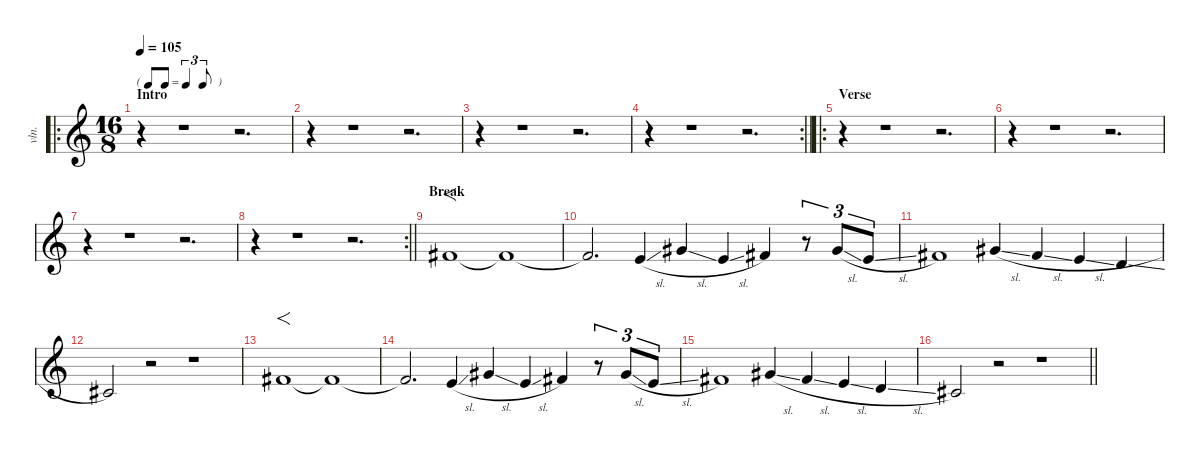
\defaultSystemsLayout 4
\hideDynamics
\bracketExtendMode nobrackets
\otherSystemsTrackNameOrientation horizontal
\track ("Ondes Martenot" "vln.") {instrument synthstrings1}
\staff {score}
\tuning (E4 B3 G3 D3 A2 E2)
\ro
\ts (16 8)
\beaming (8 2 2 2 10)
\tf triplet8th
\section ("" "Intro")
\tempo 105
\clef g2
\ks c
r.4{dy f instrument synthstrings1 beam Down} r.1{beam Down} r.2{d beam Down} |
r.4{beam Down} r.1{beam Down} r.2{d beam Down} |
r.4{beam Down} r.1{beam Down} r.2{d beam Down} |
\rc 2
\barLineRight lightlight
r.4{beam Down} r.1{beam Down} r.2{d beam Down} |
\ro
\section ("" "Verse")
r.4{beam Down} r.1{beam Down} r.2{d beam Down} |
r.4{beam Down} r.1{beam Down} r.2{d beam Down} |
r.4{beam Down} r.1{beam Down} r.2{d beam Down} |
\rc 2
\barLineRight lightlight
r.4{beam Down} r.1{beam Down} r.2{d beam Down} |
\section ("" "Break")
7.2{acc #}.1{f beam Up} 7.2{t acc #}.1{beam Up} |
7.2{t acc #}.2{d beam Up} 5.2{sl}.4{beam Up} 9.2{sl acc #}.4{beam Up} 5.2{sl}.4{beam Up} 7.2{acc #}.4{beam Up} r.8{tu (3 2) beam Up} 9.2{sl acc #}.8{tu (3 2) beam Up} 5.2{sl}.8{tu (3 2) beam Up} |
7.2{acc #}.1{beam Up} 9.2{sl acc #}.4{beam Up} 7.2{sl acc #}.4{beam Up} 5.2{sl}.4{beam Up} 3.2{sl}.4{beam Up} |
2.2{acc #}.2{beam Up} r.2{beam Up} r.1{beam Down} |
7.2{acc #}.1{f beam Up} 7.2{t acc #}.1{beam Up} |
7.2{t acc #}.2{d beam Up} 5.2{sl}.4{beam Up} 9.2{sl acc #}.4{beam Up} 5.2{sl}.4{beam Up} 7.2{acc #}.4{beam Up} r.8{tu (3 2) beam Up} 9.2{sl acc #}.8{tu (3 2) beam Up} 5.2{sl}.8{tu (3 2) beam Up} |
7.2{acc #}.1{beam Up} 9.2{sl acc #}.4{beam Up} 7.2{sl acc #}.4{beam Up} 5.2{sl}.4{beam Up} 3.2{sl}.4{beam Up} |
\barLineRight lightlight
2.2{acc #}.2{beam Up} r.2{beam Up} r.1{beam Down}
